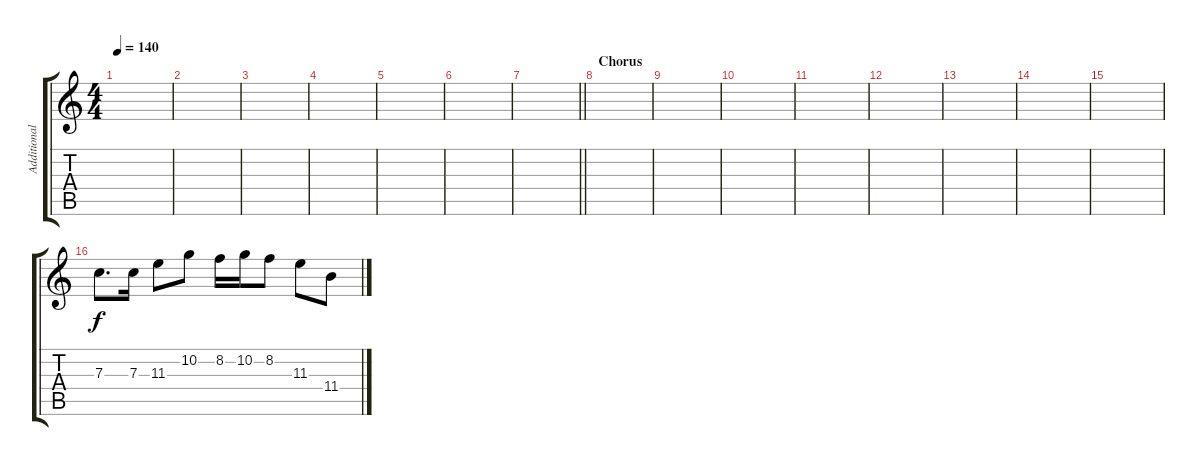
\track ("Additional Guitar" "Additional") {instrument distortionguitar}
\staff {score tabs}
\tuning (D4 A3 F3 C3 G2 D2) {hide}
\ts (4 4)
\tempo 140
\clef g2
\ks c
|
|
|
|
|
|
\barLineRight lightlight
|
\section ("" "Chorus")
|
|
|
|
|
|
|
|
7.3.8{d} 7.3.16 11.3.8 10.2.8 8.2.16 10.2.16 8.2.8 11.3.8 11.4.8
